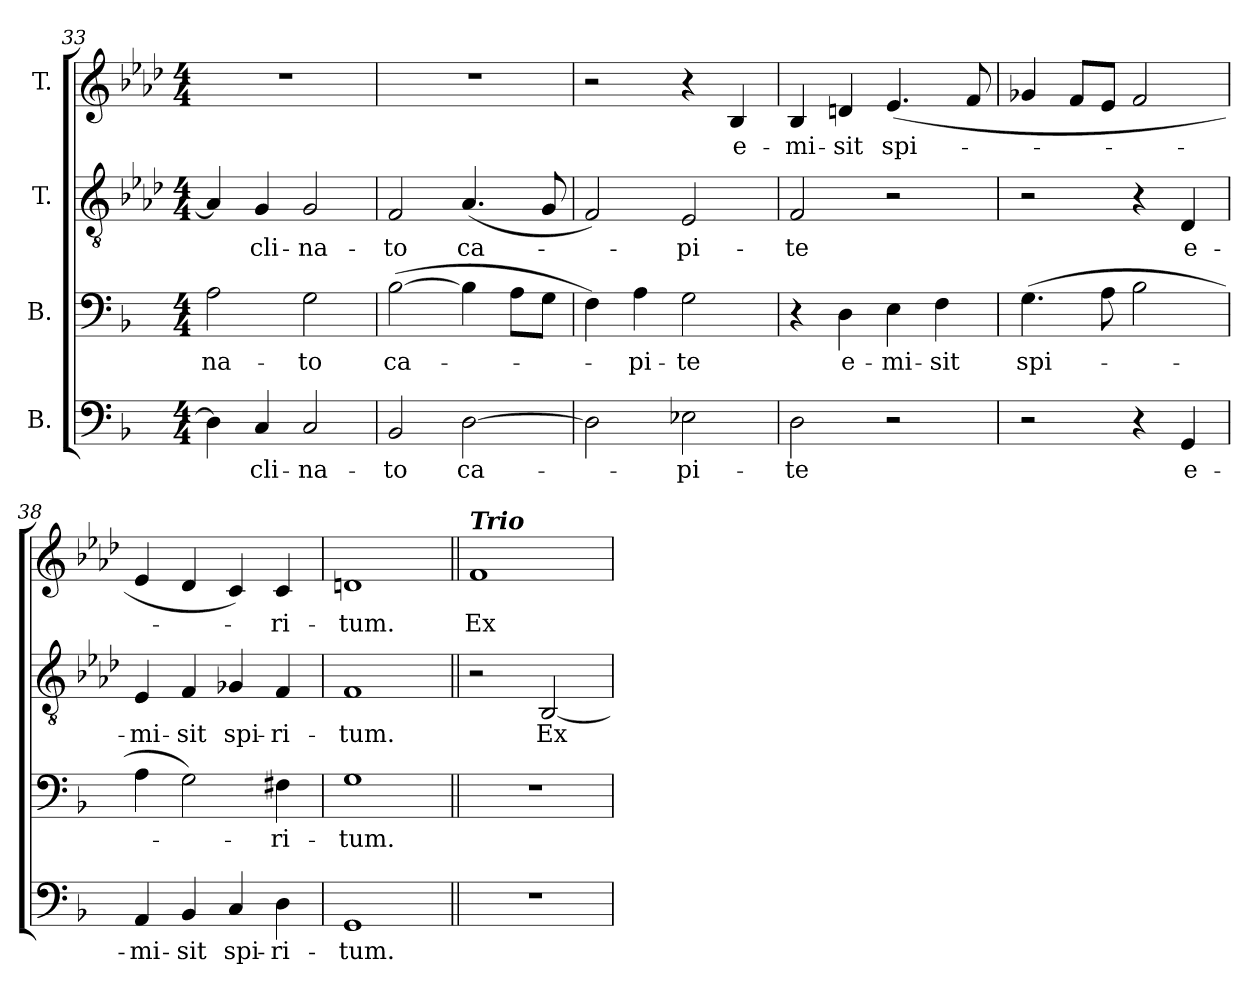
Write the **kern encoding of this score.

**kern	**text	**kern	**text	**kern	**text	**kern	**text
*part4	*part4	*part3	*part3	*part2	*part2	*part1	*part1
*staff4	*staff4	*staff3	*staff3	*staff2	*staff2	*staff1	*staff1
*I"B.	*	*I"B.	*	*I"T.	*	*I"T.	*
*clefF4	*	*clefF4	*	*clefGv2	*	*clefG2	*
*	*	*	*	*ITrd2c3	*	*ITrd2c3	*
*k[b-]	*	*k[b-]	*	*k[b-]	*	*k[b-]	*
*d:	*	*d:	*	*d:	*	*d:	*
*M4/4	*	*M4/4	*	*M4/4	*	*M4/4	*
=33	=33	=33	=33	=33	=33	=33	=33
!	!	!	!LO:LY:b:color=#000000	!	!	!	!
4Di\]	.	2Ai\	-na-	4Fi/]	.	1r	.
!	!LO:LY:b:color=#000000	!	!	!	!	!	!
!	!	!	!	!	!LO:LY:b:color=#000000	!	!
4Ci/	cli-	.	.	4Ei/	cli-	.	.
!	!LO:LY:b:color=#000000	!	!	!	!	!	!
!	!	!	!LO:LY:b:color=#000000	!	!	!	!
!	!	!	!	!	!LO:LY:b:color=#000000	!	!
2Ci/	-na-	2Gi\	-to	2Ei/	-na-	.	.
!!LO:PB:g=z
=34	=34	=34	=34	=34	=34	=34	=34
!	!LO:LY:b:color=#000000	!	!	!	!	!	!
!	!	!	!LO:LY:b:color=#000000	!	!	!	!
!	!	!	!	!	!LO:LY:b:color=#000000	!	!
2BB-i/	-to	([>2B-i\	ca-	2Di/	-to	1r	.
!	!LO:LY:b:color=#000000	!	!	!	!	!	!
!	!	!	!	!	!LO:LY:b:color=#000000	!	!
[>2Di\	ca-	4B-i\]	.	(4.Fi/	ca-	.	.
.	.	8Ai\L	.	.	.	.	.
.	.	8Gi\J	.	8Ei/	.	.	.
=35	=35	=35	=35	=35	=35	=35	=35
2Di\]	.	4Fi\)	.	2Di/)	.	2r	.
!	!	!	!LO:LY:b:color=#000000	!	!	!	!
.	.	4Ai\	pi-	.	.	.	.
!	!LO:LY:b:color=#000000	!	!	!	!	!	!
!	!	!	!LO:LY:b:color=#000000	!	!	!	!
!	!	!	!	!	!LO:LY:b:color=#000000	!	!
2E-Xi\	pi-	2Gi\	-te	2Ci/	pi-	4r	.
!	!	!	!	!	!	!	!LO:LY:b:color=#000000
.	.	.	.	.	.	4Gi/	e-
=36	=36	=36	=36	=36	=36	=36	=36
!	!LO:LY:b:color=#000000	!	!	!	!	!	!
!	!	!	!	!	!LO:LY:b:color=#000000	!	!
!	!	!	!	!	!	!	!LO:LY:b:color=#000000
2Di\	-te	4r	.	2Di/	-te	4Gi/	-mi-
!	!	!	!LO:LY:b:color=#000000	!	!	!	!
!	!	!	!	!	!	!	!LO:LY:b:color=#000000
.	.	4Di\	e-	.	.	4Bni/	-sit
!	!	!	!LO:LY:b:color=#000000	!	!	!	!
!	!	!	!	!	!	!	!LO:LY:b:color=#000000
2r	.	4Ei\	-mi-	2r	.	(4.ci/	spi-
!	!	!	!LO:LY:b:color=#000000	!	!	!	!
.	.	4Fi\	-sit	.	.	.	.
.	.	.	.	.	.	8di/	.
=37	=37	=37	=37	=37	=37	=37	=37
!	!	!	!LO:LY:b:color=#000000	!	!	!	!
2r	.	(4.Gi\	spi-	2r	.	4e-Xi/	.
.	.	.	.	.	.	8di/L	.
.	.	8Ai\	.	.	.	8ci/J	.
4r	.	2B-i\	.	4r	.	2di/	.
!	!LO:LY:b:color=#000000	!	!	!	!	!	!
!	!	!	!	!	!LO:LY:b:color=#000000	!	!
4GGi/	e-	.	.	4BB-i/	e-	.	.
=38	=38	=38	=38	=38	=38	=38	=38
!	!LO:LY:b:color=#000000	!	!	!	!	!	!
!	!	!	!	!	!LO:LY:b:color=#000000	!	!
4AAi/	-mi-	4Ai\	.	4Ci/	-mi-	4ci/	.
!	!LO:LY:b:color=#000000	!	!	!	!	!	!
!	!	!	!	!	!LO:LY:b:color=#000000	!	!
4BB-i/	-sit	2Gi\)	.	4Di/	-sit	4B-i/	.
!	!LO:LY:b:color=#000000	!	!	!	!	!	!
!	!	!	!	!	!LO:LY:b:color=#000000	!	!
4Ci/	spi-	.	.	4E-Xi/	spi-	4Ai/)	.
!	!LO:LY:b:color=#000000	!	!	!	!	!	!
!	!	!	!LO:LY:b:color=#000000	!	!	!	!
!	!	!	!	!	!LO:LY:b:color=#000000	!	!
!	!	!	!	!	!	!	!LO:LY:b:color=#000000
4Di\	-ri-	4F#Xi\	ri-	4Di/	-ri-	4Ai/	ri-
=39	=39	=39	=39	=39	=39	=39	=39
!	!LO:LY:b:color=#000000	!	!	!	!	!	!
!	!	!	!LO:LY:b:color=#000000	!	!	!	!
!	!	!	!	!	!LO:LY:b:color=#000000	!	!
!	!	!	!	!	!	!	!LO:LY:b:color=#000000
1GGi	-tum.	1Gi	-tum.	1Di	-tum.	1Bni	-tum.
!!LO:LB:g=z
=40||	=40||	=40||	=40||	=40||	=40||	=40||	=40||
!	!	!	!	!	!	!LO:TX:a:Bi:t=Trio	!
!	!	!	!	!	!	!	!LO:LY:b:color=#000000
1r	.	1r	.	2r	.	1di	Ex-
!	!	!	!	!	!LO:LY:b:color=#000000	!	!
.	.	.	.	[<2GGi/	Ex-	.	.
=	=	=	=	=	=	=	=
*-	*-	*-	*-	*-	*-	*-	*-
